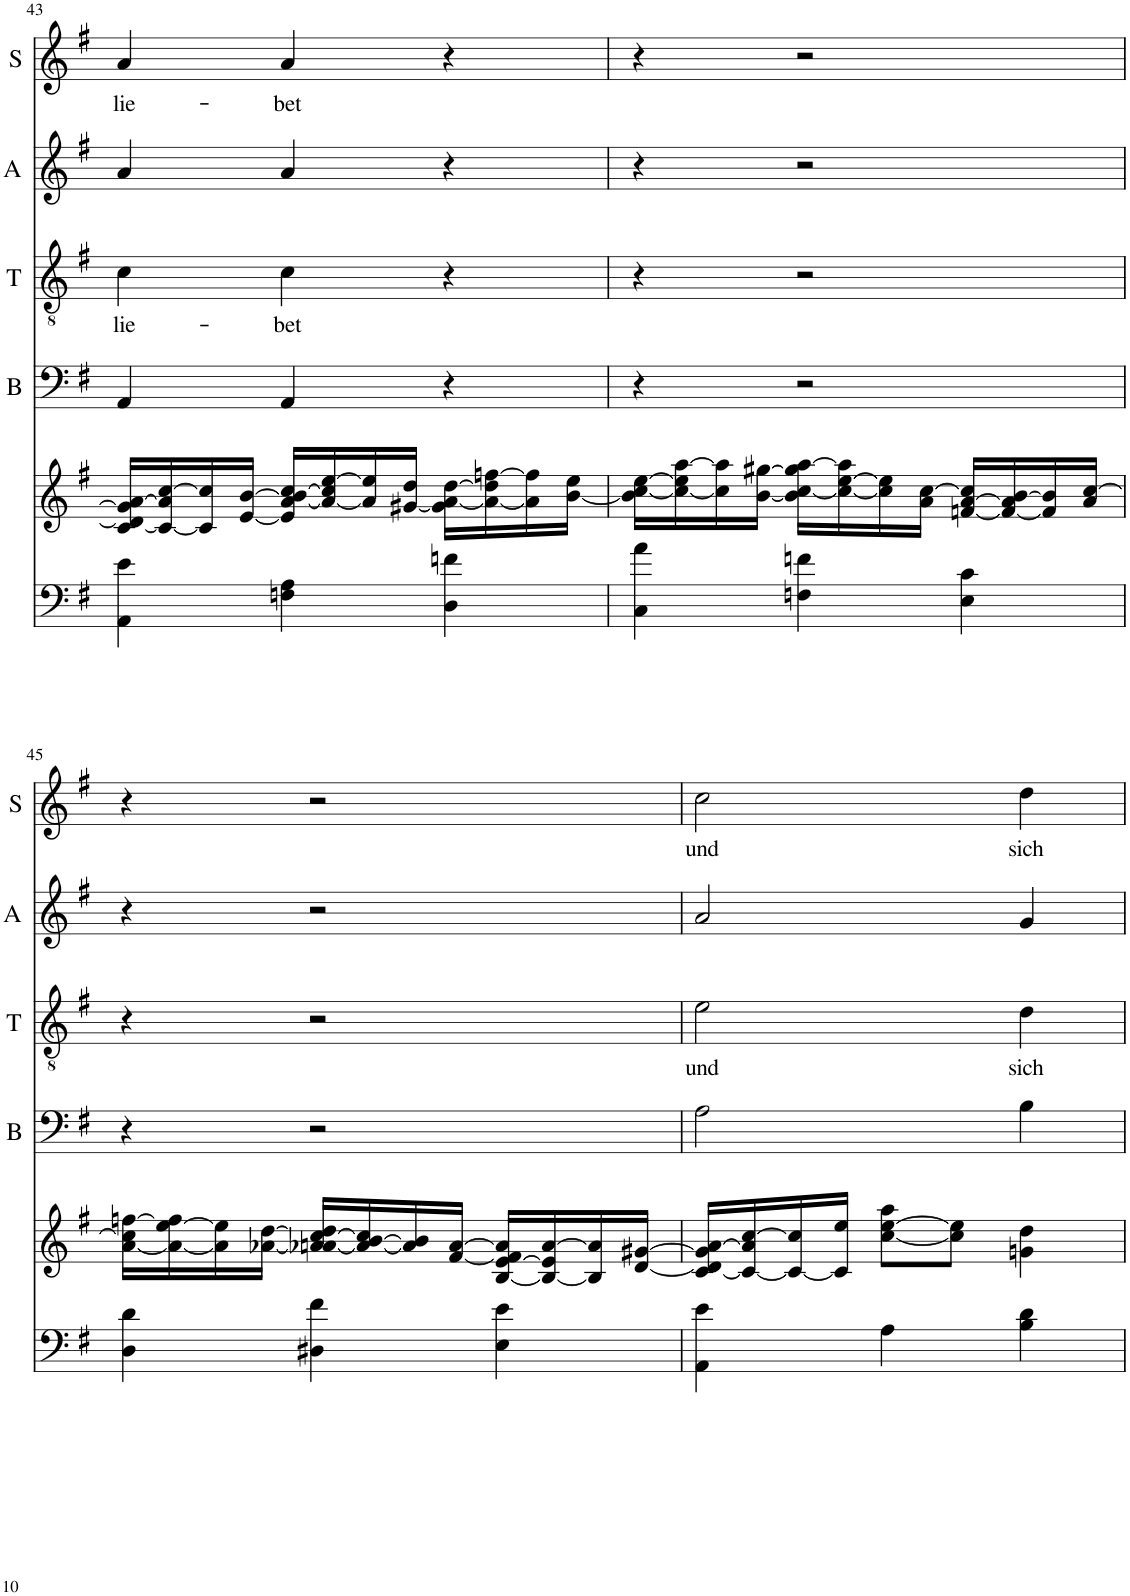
**kern	**kern	**kern	**kern	**text	**kern	**kern	**text
*part6	*part5	*part4	*part3	*part3	*part2	*part1	*part1
*staff6	*staff5	*staff4	*staff3	*staff3	*staff2	*staff1	*staff1
*I"two	*I"one	*I"B	*I"T	*	*I"A	*I"S	*
*	*	*I'B	*I'T	*	*I'A	*I'S	*
!!LO:PB:g=z
*clefF4	*clefG2	*clefF4	*clefGv2	*	*clefG2	*clefG2	*
*k[f#]	*k[f#]	*k[f#]	*k[f#]	*	*k[f#]	*k[f#]	*
*M3/4	*M3/4	*M3/4	*M3/4	*	*M3/4	*M3/4	*
=43	=43	=43	=43	=43	=43	=43	=43
!	!	!	!	!LO:LY:b	!	!	!LO:LY:b
4AA\ 4e\	[16c/ 16d/] 16g#/] [16a/LL	4AA/	4c\	lie-	4a/	4a/	lie-
.	16c/_ 16a/] [16cc/	.	.	.	.	.	.
.	16c/] 16cc/]	.	.	.	.	.	.
.	[16e/ [16b/JJ	.	.	.	.	.	.
!	!	!	!	!LO:LY:b	!	!	!LO:LY:b
4Fn\ 4A\	16e/] [16a/ 16b/] [16cc/LL	4AA/	4c\	-bet	4a/	4a/	-bet
.	16a/_ 16cc/] [16ee/	.	.	.	.	.	.
.	16a/] 16ee/]	.	.	.	.	.	.
.	[16g#X/ 16dd/JJ	.	.	.	.	.	.
4D\ 4fn\	16g#\] [16a\ [16dd\LL	4r	4r	.	4r	4r	.
.	16a\_ 16dd\] [16ffn\	.	.	.	.	.	.
.	16a\] 16ff\]	.	.	.	.	.	.
.	[16b\ 16ee\JJ	.	.	.	.	.	.
=44	=44	=44	=44	=44	=44	=44	=44
4C\ 4a\	16b\] [16cc\ [16ee\LL	4r	4r	.	4r	4r	.
.	16cc\_ 16ee\] [16aa\	.	.	.	.	.	.
.	16cc\] 16aa\]	.	.	.	.	.	.
.	[16b\ [16gg#X\JJ	.	.	.	.	.	.
4Fn\ 4fn\	16b\] [16cc\ 16gg#\] [16aa\LL	2r	2r	.	2r	2r	.
.	16cc\_ [16ee\ 16aa\]	.	.	.	.	.	.
.	16cc\] 16ee\]	.	.	.	.	.	.
.	16a\ [16cc\JJ	.	.	.	.	.	.
4E\ 4c\	[16fn/ [16a/ 16cc/]LL	.	.	.	.	.	.
.	16f/_ 16a/] [16b/	.	.	.	.	.	.
.	16f/] 16b/]	.	.	.	.	.	.
.	16a/ [16cc/JJ	.	.	.	.	.	.
!!LO:LB:g=z
=45	=45	=45	=45	=45	=45	=45	=45
4D\ 4d\	[16a\ 16cc\] [16ffn\LL	4r	4r	.	4r	4r	.
.	16a\_ [16ee\ 16ff\]	.	.	.	.	.	.
.	16a\] 16ee\]	.	.	.	.	.	.
.	[16a-X\ [16dd\JJ	.	.	.	.	.	.
4D#X\ 4f#\	16a-X/] [16an/ [16cc/ 16dd/]LL	2r	2r	.	2r	2r	.
.	16a/_ [16b/ 16cc/]	.	.	.	.	.	.
.	16a/] 16b/]	.	.	.	.	.	.
.	[16f#/ [16a/JJ	.	.	.	.	.	.
4E\ 4e\	[16B/ [16e/ 16f#/] 16a/]LL	.	.	.	.	.	.
.	16B/_ 16e/] [16a/	.	.	.	.	.	.
.	16B/] 16a/]	.	.	.	.	.	.
.	[16d/ [16g#X/JJ	.	.	.	.	.	.
=46	=46	=46	=46	=46	=46	=46	=46
!	!	!	!	!LO:LY:b	!	!	!LO:LY:b
4AA\ 4e\	[16c/ 16d/] 16g#/] [16a/LL	2A\	2e\	und	2a/	2cc\	und
.	16c/_ 16a/] [16cc/	.	.	.	.	.	.
.	16c/_ 16cc/]	.	.	.	.	.	.
.	16c/] 16ee/JJ	.	.	.	.	.	.
4A\	[8cc\ [8ee\ 8aa\L	.	.	.	.	.	.
.	8cc\] 8ee\]J	.	.	.	.	.	.
!	!	!	!	!LO:LY:b	!	!	!LO:LY:b
4B\ 4d\	4gn\ 4dd\	4B\	4d\	sich	4g/	4dd\	sich
=	=	=	=	=	=	=	=
*-	*-	*-	*-	*-	*-	*-	*-
